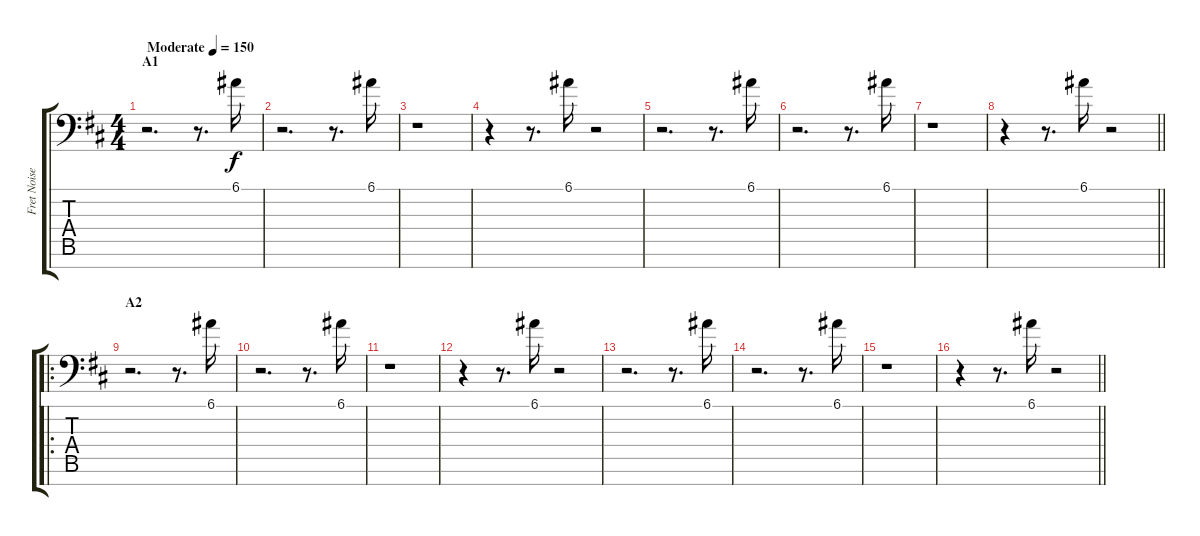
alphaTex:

\track ("Fret Noise/Reverse Cymbal" "Fret Noise") {instrument guitarfretnoise}
\staff {score tabs}
\tuning (E4 B3 G3 D3 A2 E2 C-1) {hide}
\ts (4 4)
\section ("" "A1")
\tempo (150 "Moderate")
\clef f4
\ks d
r.2{d dy f instrument guitarfretnoise} r.8{d} 6.1.16{balance 2} |
r.2{d} r.8{d} 6.1.16{balance 14} |
r.1 |
r.4 r.8{d} 6.1.16{balance 8} r.2 |
r.2{d} r.8{d} 6.1.16{balance 2} |
r.2{d} r.8{d} 6.1.16{balance 14} |
r.1 |
\barLineRight lightlight
r.4 r.8{d} 6.1.16{balance 8} r.2 |
\ro
\section ("" "A2")
r.2{d} r.8{d} 6.1.16{balance 2} |
r.2{d} r.8{d} 6.1.16{balance 14} |
r.1 |
r.4 r.8{d} 6.1.16{balance 8} r.2 |
r.2{d} r.8{d} 6.1.16{balance 2} |
r.2{d} r.8{d} 6.1.16{balance 14} |
r.1 |
\barLineRight lightlight
r.4 r.8{d} 6.1.16{balance 8} r.2
